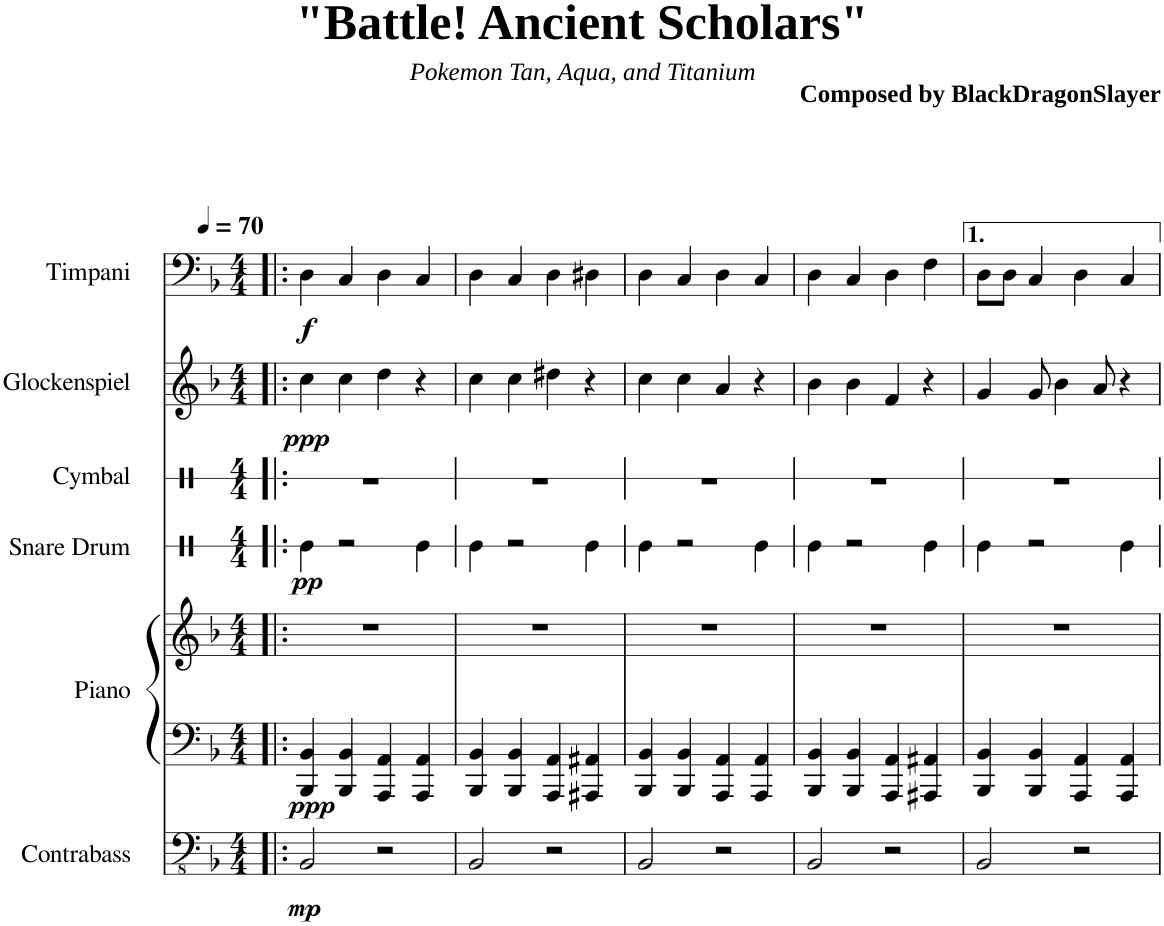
**kern	**dynam	**kern	**kern	**dynam	**kern	**dynam	**kern	**kern	**dynam	**kern	**dynam
*part6	*part6	*part5	*part5	*part5	*part4	*part4	*part3	*part2	*part2	*part1	*part1
*staff7	*staff7	*staff6	*staff5	*staff5/6	*staff4	*staff4	*staff3	*staff2	*staff2	*staff1	*staff1
*I"Contrabass	*	*I"Piano	*	*	*I"Snare Drum	*	*I"Cymbal	*I"Glockenspiel	*	*I"Timpani	*
*I'Cb.	*	*I'Pno.	*	*	*I'Sn. Dr.	*	*I'Cym.	*I'Glk.	*	*I'Timp.	*
*	*	*	*	*	*stria1	*	*stria1	*	*	*	*
*clefFv4	*	*clefF4	*clefG2	*	*clefX	*	*clefX	*clefG2	*	*clefF4	*
*Trd7c12	*	*	*	*	*	*	*	*Trd-14c-24	*	*	*
*k[b-]	*	*k[b-]	*k[b-]	*	*k[]	*	*k[]	*k[b-]	*	*k[b-]	*
*M4/4	*	*M4/4	*M4/4	*	*M4/4	*	*M4/4	*M4/4	*	*M4/4	*
*MM70	*	*MM70	*MM70	*	*MM70	*	*MM70	*MM70	*	*MM70	*
=1!|:	=1!|:	=1!|:	=1!|:	=1!|:	=1!|:	=1!|:	=1!|:	=1!|:	=1!|:	=1!|:	=1!|:
!	!LO:DY:b	!	!	!LO:DY:b=2	!	!LO:DY:b	!	!	!LO:DY:b	!	!LO:DY:b
2BBB-/	mp	4BBB-/ 4BB-/	1r	ppp	4Re\	pp	1r	4cc\	ppp	4D\	f
.	.	4BBB-/ 4BB-/	.	.	2r	.	.	4cc\	.	4C/	.
2r	.	4AAA/ 4AA/	.	.	.	.	.	4dd\	.	4D\	.
.	.	4AAA/ 4AA/	.	.	4Re\	.	.	4r	.	4C/	.
=2	=2	=2	=2	=2	=2	=2	=2	=2	=2	=2	=2
2BBB-/	.	4BBB-/ 4BB-/	1r	.	4Re\	.	1r	4cc\	.	4D\	.
.	.	4BBB-/ 4BB-/	.	.	2r	.	.	4cc\	.	4C/	.
2r	.	4AAA/ 4AA/	.	.	.	.	.	4dd#X\	.	4D\	.
.	.	4AAA#X/ 4AA#X/	.	.	4Re\	.	.	4r	.	4D#X\	.
=3	=3	=3	=3	=3	=3	=3	=3	=3	=3	=3	=3
2BBB-/	.	4BBB-/ 4BB-/	1r	.	4Re\	.	1r	4cc\	.	4D\	.
.	.	4BBB-/ 4BB-/	.	.	2r	.	.	4cc\	.	4C/	.
2r	.	4AAA/ 4AA/	.	.	.	.	.	4a/	.	4D\	.
.	.	4AAA/ 4AA/	.	.	4Re\	.	.	4r	.	4C/	.
=4	=4	=4	=4	=4	=4	=4	=4	=4	=4	=4	=4
2BBB-/	.	4BBB-/ 4BB-/	1r	.	4Re\	.	1r	4b-\	.	4D\	.
.	.	4BBB-/ 4BB-/	.	.	2r	.	.	4b-\	.	4C/	.
2r	.	4AAA/ 4AA/	.	.	.	.	.	4f/	.	4D\	.
.	.	4AAA#X/ 4AA#X/	.	.	4Re\	.	.	4r	.	4F\	.
=5	=5	=5	=5	=5	=5	=5	=5	=5	=5	=5	=5
2BBB-/	.	4BBB-/ 4BB-/	1r	.	4Re\	.	1r	4g/	.	8D\L	.
.	.	.	.	.	.	.	.	.	.	8D\J	.
.	.	4BBB-/ 4BB-/	.	.	2r	.	.	8g/	.	4C/	.
.	.	.	.	.	.	.	.	4b-\	.	.	.
2r	.	4AAA/ 4AA/	.	.	.	.	.	.	.	4D\	.
.	.	.	.	.	.	.	.	8a/	.	.	.
.	.	4AAA/ 4AA/	.	.	4Re\	.	.	4r	.	4C/	.
=	=	=	=	=	=	=	=	=	=	=	=
*-	*-	*-	*-	*-	*-	*-	*-	*-	*-	*-	*-
